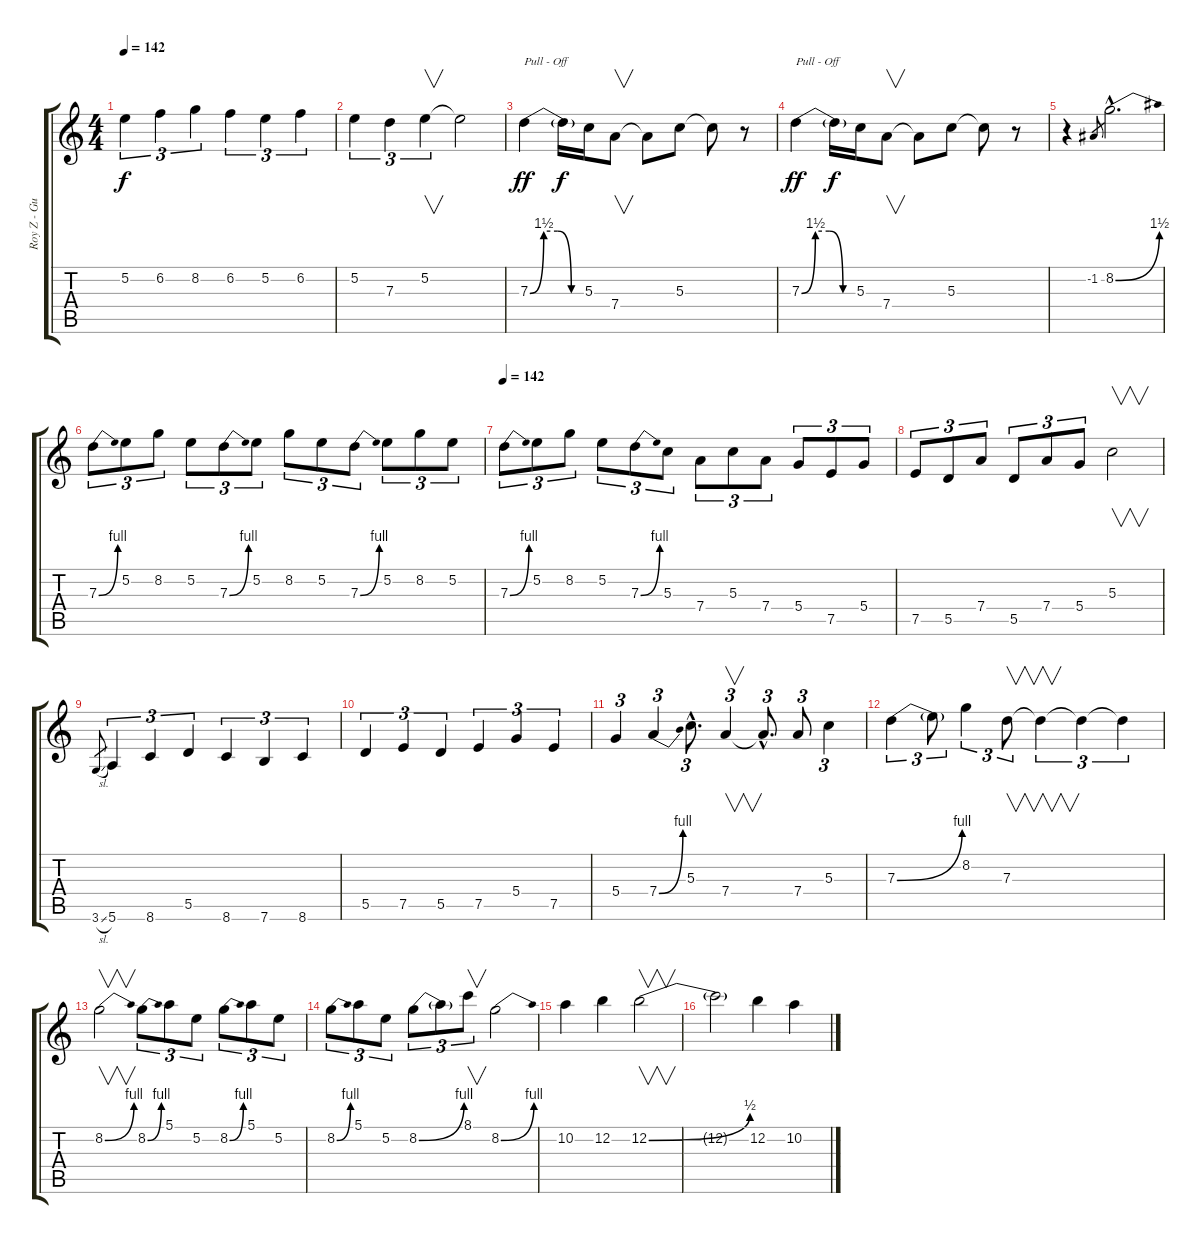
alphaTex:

\track ("Roy Z - Guitar 2" "Roy Z - Gu") {instrument overdrivenguitar}
\staff {score tabs}
\tuning (E4 B3 G3 D3 A2 E2) {hide}
\ts (4 4)
\tempo 142
\clef g2
\ks c
5.2.4{tu (3 2) dy f} 6.2.4{tu (3 2)} 8.2.4{tu (3 2)} 6.2.4{tu (3 2)} 5.2.4{tu (3 2)} 6.2.4{tu (3 2)} |
5.2.4{tu (3 2)} 7.3.4{tu (3 2)} 5.2.4{v tu (3 2)} 5.2{t}.2 |
7.3{be (custom 0 0 15 6 30 6 45 0 60 0)}.4{txt "Pull - Off" dy ff} 7.3{t}.16{dy f} 5.3.16 7.4.8{v} 7.4{t}.8 5.3.8 5.3{t}.8 r.8 |
7.3{be (custom 0 0 15 6 30 6 45 0 60 0)}.4{txt "Pull - Off" dy ff} 7.3{t}.16{dy f} 5.3.16 7.4.8{v} 7.4{t}.8 5.3.8 5.3{t}.8 r.8 |
r.4 -1.2.8{gr} 8.2{be (bend 0 0 60 6) hac}.2{d} |
7.3{be (bend 0 0 60 4)}.8{tu (3 2)} 5.2.8{tu (3 2)} 8.2.8{tu (3 2)} 5.2.8{tu (3 2)} 7.3{be (bend 0 0 60 4)}.8{tu (3 2)} 5.2.8{tu (3 2)} 8.2.8{tu (3 2)} 5.2.8{tu (3 2)} 7.3{be (bend 0 0 60 4)}.8{tu (3 2)} 5.2.8{tu (3 2)} 8.2.8{tu (3 2)} 5.2.8{tu (3 2)} |
\tempo 142
7.3{be (bend 0 0 60 4)}.8{tu (3 2)} 5.2.8{tu (3 2)} 8.2.8{tu (3 2)} 5.2.8{tu (3 2)} 7.3{be (bend 0 0 60 4)}.8{tu (3 2)} 5.3.8{tu (3 2)} 7.4.8{tu (3 2)} 5.3.8{tu (3 2)} 7.4.8{tu (3 2)} 5.4.8{tu (3 2)} 7.5.8{tu (3 2)} 5.4.8{tu (3 2)} |
7.5.8{tu (3 2)} 5.5.8{tu (3 2)} 7.4.8{tu (3 2)} 5.5.8{tu (3 2)} 7.4.8{tu (3 2)} 5.4.8{tu (3 2)} 5.3.2{v} |
3.6{sl}.8{gr} 5.6.4{tu (3 2)} 8.6.4{tu (3 2)} 5.5.4{tu (3 2)} 8.6.4{tu (3 2)} 7.6.4{tu (3 2)} 8.6.4{tu (3 2)} |
5.5.4{tu (3 2)} 7.5.4{tu (3 2)} 5.5.4{tu (3 2)} 7.5.4{tu (3 2)} 5.4.4{tu (3 2)} 7.5.4{tu (3 2)} |
5.4.4{tu (3 2)} 7.4{be (bend 0 0 60 4)}.4{tu (3 2)} 5.3{hac}.8{d tu (3 2)} 7.4.4{v tu (3 2)} 7.4{hac t}.8{d tu (3 2)} 7.4.8{tu (3 2)} 5.3.4{tu (3 2)} |
7.3{be (bend 0 0 60 4)}.4{tu (3 2)} 7.3{t}.8{tu (3 2)} 8.2.4{tu (3 2)} 7.3.8{v tu (3 2)} 7.3{t}.4{v tu (3 2)} 7.3{t}.4{tu (3 2)} 7.3{t}.4{tu (3 2)} |
8.2{be (bend 0 0 60 4)}.2{v} 8.2{be (bend 0 0 60 4)}.8{tu (3 2)} 5.1.8{tu (3 2)} 5.2.8{tu (3 2)} 8.2{be (bend 0 0 60 4)}.8{tu (3 2)} 5.1.8{tu (3 2)} 5.2.8{tu (3 2)} |
8.2{be (bend 0 0 60 4)}.8{tu (3 2)} 5.1.8{tu (3 2)} 5.2.8{tu (3 2)} 8.2{be (bend 0 0 60 4)}.8{tu (3 2)} 8.2{t}.8{tu (3 2)} 8.1.8{v tu (3 2)} 8.2{be (bend 0 0 60 4)}.2 |
10.2.4 12.2.4 12.2{be (bend 0 0 60 2)}.2{v} |
12.2{t}.2 12.2.4 10.2.4
